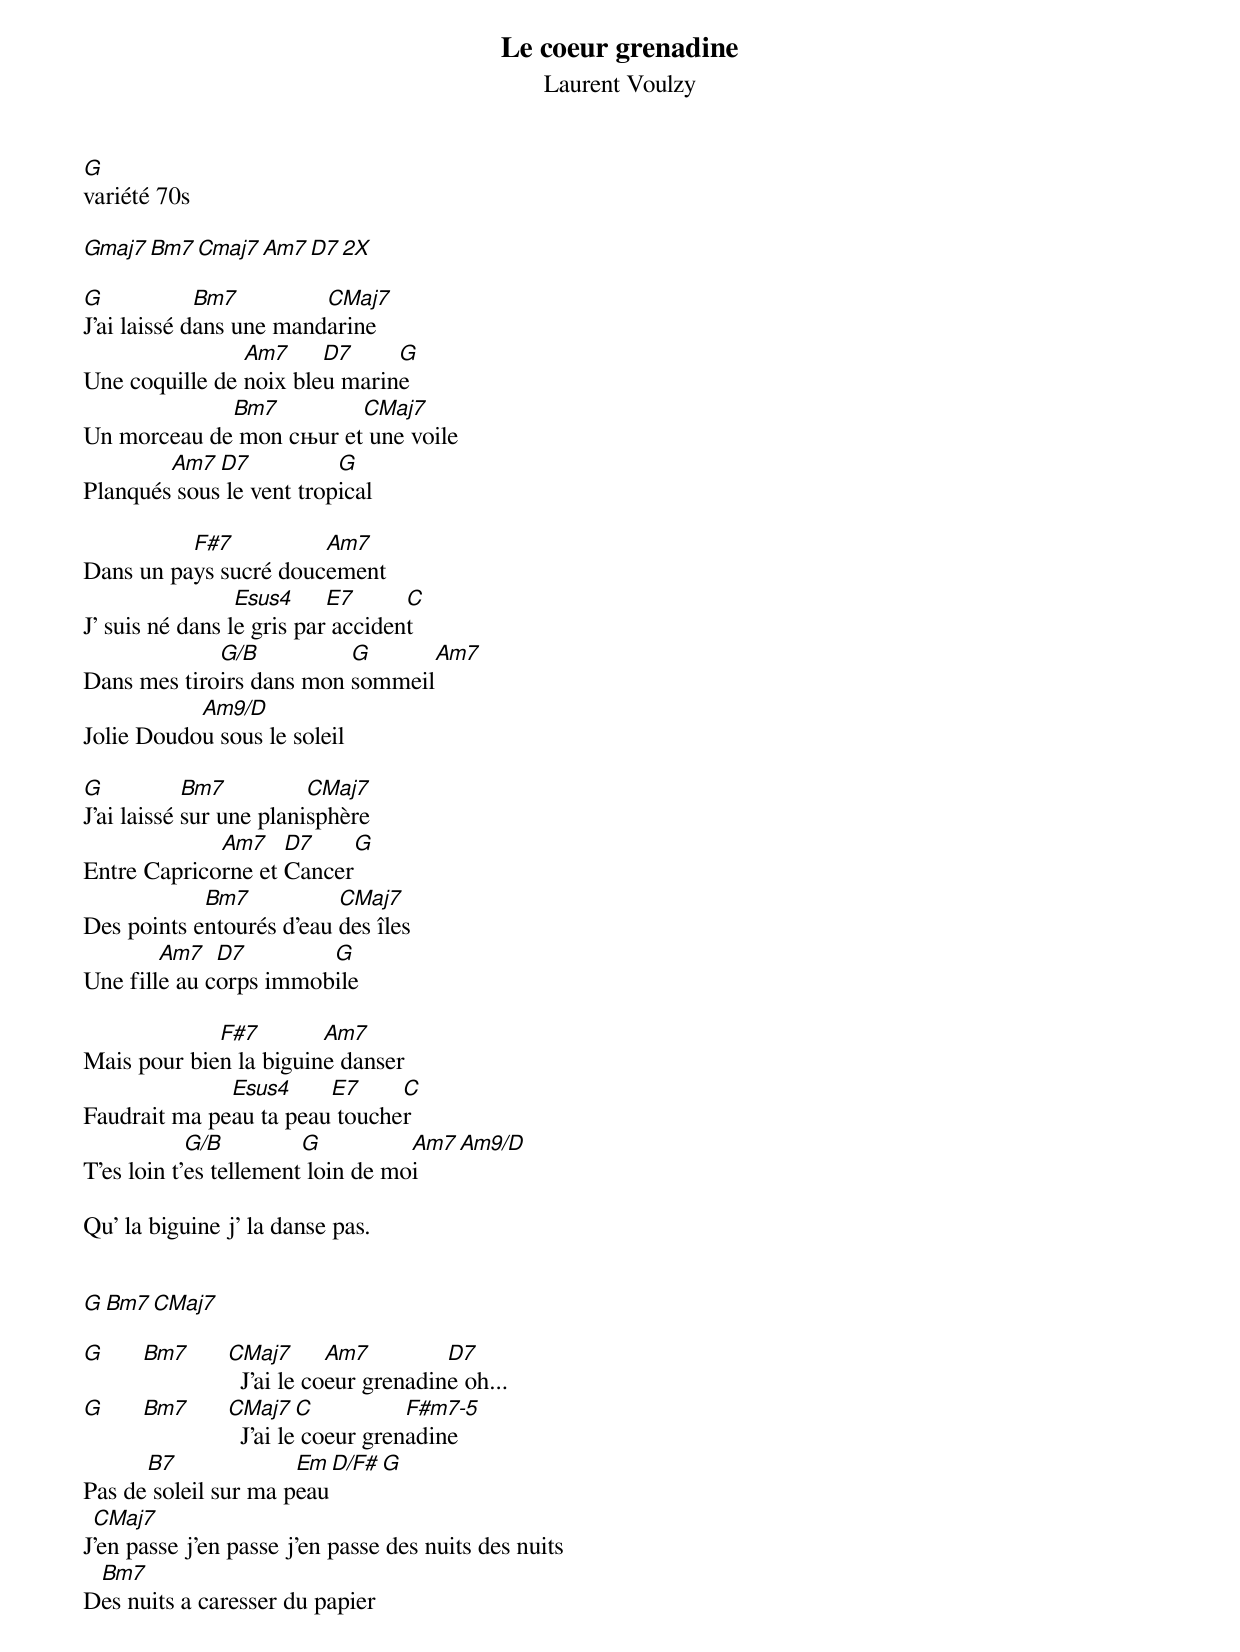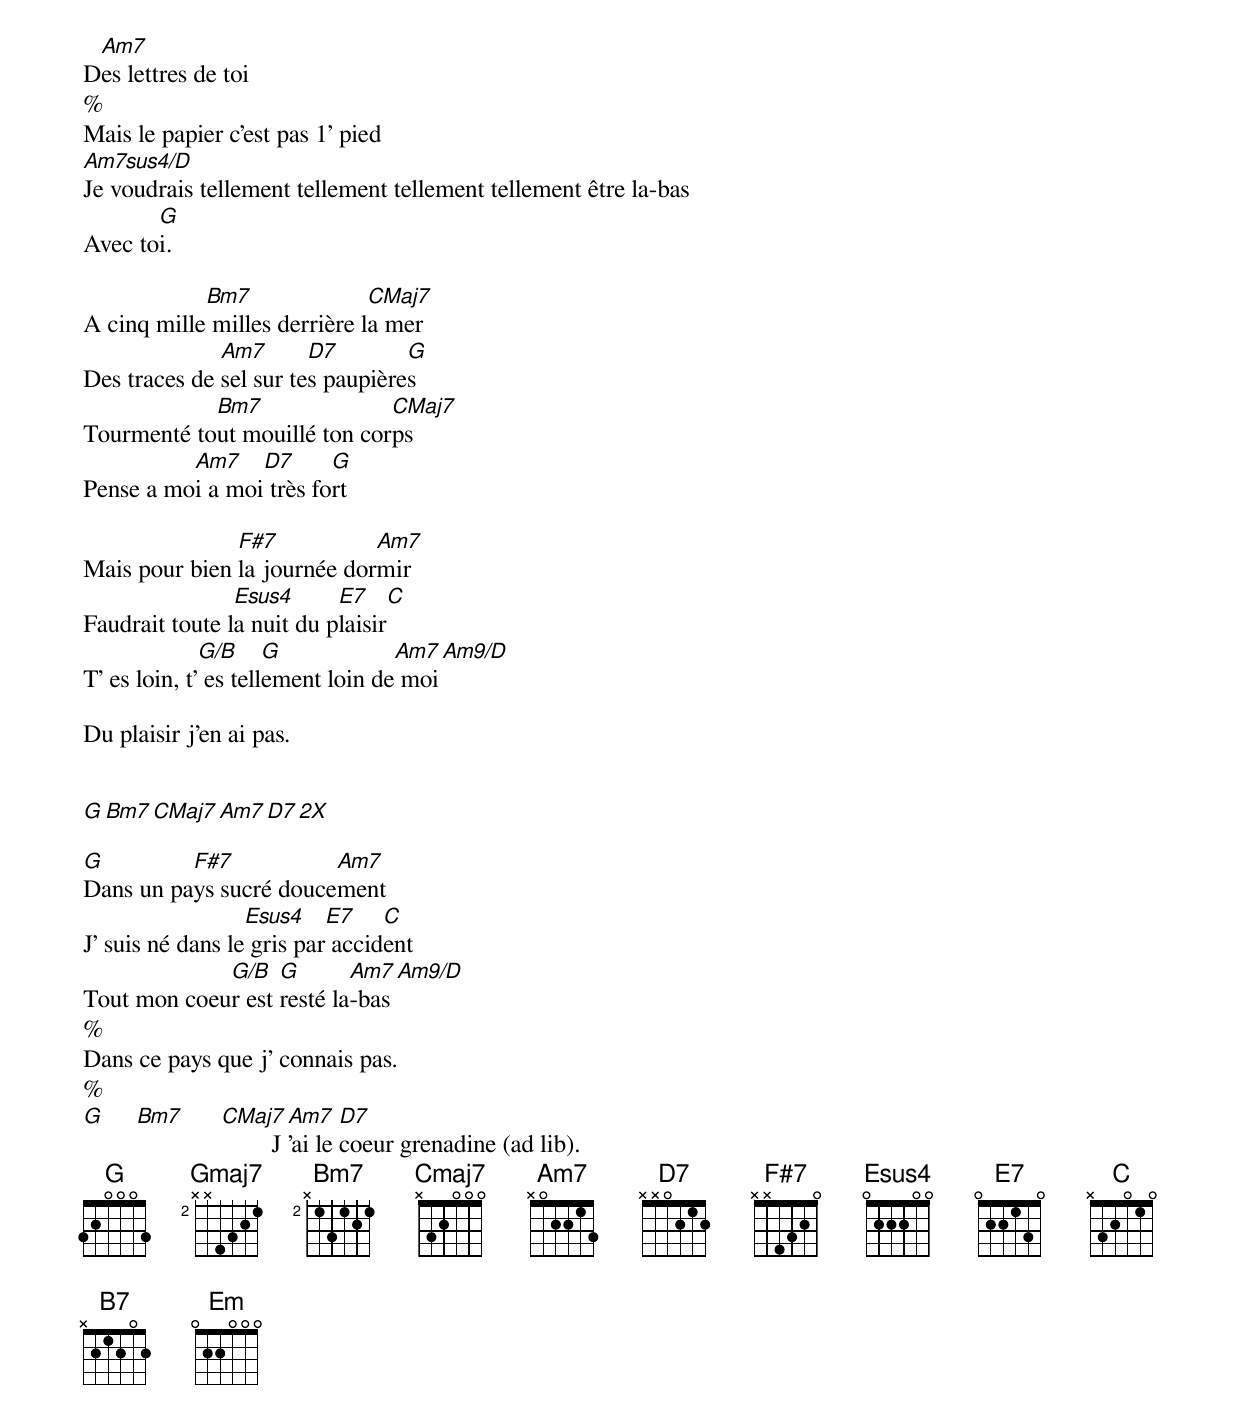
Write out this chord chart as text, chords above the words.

Le coeur grenadine
Laurent Voulzy
G
variété 70s

Gmaj7    Bm7     Cmaj7    Am7 D7     2X

G            Bm7         CMaj7
J'ai laissé dans une mandarine
                Am7     D7     G
Une coquille de noix bleu marine
             Bm7         CMaj7
Un morceau de mon cњur et une voile
        Am7  D7           G
Planqués sous le vent tropical

          F#7          Am7
Dans un pays sucré doucement
                 Esus4     E7      C
J' suis né dans le gris par accident
             G/B          G      Am7
Dans mes tiroirs dans mon sommeil
           Am9/D
Jolie Doudou sous le soleil

G           Bm7          CMaj7
J'ai laissé sur une planisphère
             Am7    D7     G
Entre Capricorne et Cancer
            Bm7           CMaj7
Des points entourés d'eau des îles
        Am7   D7        G
Une fille au corps immobile

             F#7        Am7
Mais pour bien la biguine danser
              Esus4     E7     C
Faudrait ma peau ta peau toucher
            G/B         G          Am7   Am9/D
T'es loin t'es tellement loin de moi

Qu' la biguine j' la danse pas.


G     Bm7    CMaj7

G     Bm7   CMaj7       Am7         D7
              J'ai le coeur grenadine oh...
G     Bm7   CMaj7    C          F#m7-5
              J'ai le coeur grenadine
      B7              Em    D/F#   G
Pas de soleil sur ma peau
 CMaj7
J'en passe j'en passe j'en passe des nuits des nuits
 Bm7
Des nuits а caresser du papier
 Am7
Des lettres de toi
%
Mais le papier c'est pas 1' pied
Am7sus4/D
Je voudrais tellement tellement tellement tellement être lа-bas
       G
Avec toi.

            Bm7               CMaj7
A cinq mille milles derrière la mer
              Am7       D7        G
Des traces de sel sur tes paupières
            Bm7               CMaj7
Tourmenté tout mouillé ton corps
          Am7    D7      G
Pense а moi а moi très fort

               F#7           Am7
Mais pour bien la journée dormir
                Esus4      E7    C
Faudrait toute la nuit du plaisir
              G/B     G            Am7   Am9/D
T' es loin, t' es tellement loin de moi

Du plaisir j'en ai pas.


G    Bm7   CMaj7   Am7  D7    2X

G         F#7           Am7
Dans un pays sucré doucement
                  Esus4    E7    C
J' suis né dans le gris par accident
             G/B   G       Am7     Am9/D
Tout mon coeur est resté lа-bas
%
Dans ce pays que j' connais pas.
%
G    Bm7   CMaj7    Am7    D7
                   J'ai le coeur grenadine (ad lib).
